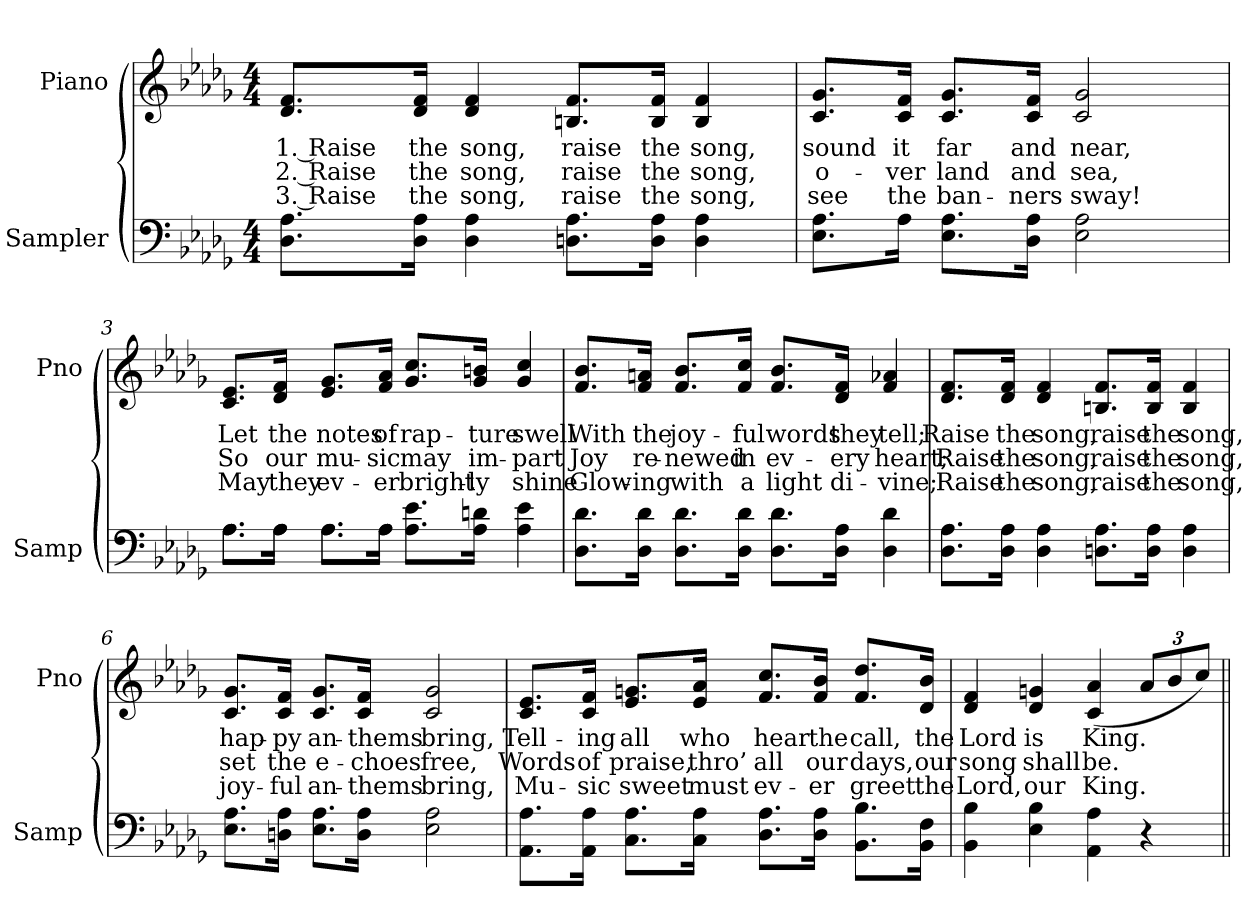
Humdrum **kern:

**kern	**kern	**text	**text	**text
*part2	*part1	*part1	*part1	*part1
*staff2	*staff1	*staff1	*staff1	*staff1
*I"Sampler	*I"Piano	*	*	*
*I'Samp	*I'Pno	*	*	*
*clefF4	*clefG2	*	*	*
*k[b-e-a-d-g-]	*k[b-e-a-d-g-]	*	*	*
*D-:	*D-:	*	*	*
*M4/4	*M4/4	*	*	*
=1	=1	=1	=1	=1
8.D-\ 8.A-\L	8.d-/ 8.f/L	1. Raise	2. Raise	3. Raise
16D-\ 16A-\Jk	16d-/ 16f/Jk	the	the	the
4D- 4A-	4d- 4f	song,	song,	song,
8.Dn\ 8.A-\L	8.Bn/ 8.f/L	raise	raise	raise
16D\ 16A-\Jk	16B/ 16f/Jk	the	the	the
4D 4A-	4B 4f	song,	song,	song,
=2	=2	=2	=2	=2
8.E-\ 8.A-\L	8.c/ 8.g-/L	sound	o-	see
16A-\Jk	16c/ 16f/Jk	it	-ver	the
8.E-\ 8.A-\L	8.c/ 8.g-/L	far	land	ban-
16D-\ 16A-\Jk	16c/ 16f/Jk	and	and	-ners
2E- 2A-	2c 2g-	near,	sea,	sway!
=3	=3	=3	=3	=3
*^	*	*	*	*
8.A-\L	8.A-\L	8.c/ 8.e-/L	Let	So	May
16A-\Jk	16A-\Jk	16d-/ 16f/Jk	the	our	they
8.A-\L	8.A-\L	8.e-/ 8.g-/L	notes	mu-	ev-
16A-\Jk	16A-\Jk	16f/ 16a-/Jk	of	-sic	-er
8.A-\ 8.e-\L	2ryy	8.g-/ 8.cc/L	rap-	may	bright-
16A-\ 16dn\Jk	.	16g-/ 16bn/Jk	-ture	im-	-ly
4A- 4e-	.	4g- 4cc	swell	-part	shine
*v	*v	*	*	*	*
=4	=4	=4	=4	=4
8.D-\ 8.d-\L	8.f/ 8.b-/L	With	Joy	Glow-
16D-\ 16d-\Jk	16f/ 16an/Jk	the	re-	-ing
8.D-\ 8.d-\L	8.f/ 8.b-/L	joy-	-newed	with
16D-\ 16d-\Jk	16f/ 16cc/Jk	-ful	in	a
8.D-\ 8.d-\L	8.f/ 8.b-/L	words	ev-	light
16D-\ 16A-\Jk	16d-/ 16f/Jk	they	-ery	di-
4D- 4d-	4f 4a-X	tell;	heart;	-vine;
=5	=5	=5	=5	=5
8.D-\ 8.A-\L	8.d-/ 8.f/L	Raise	Raise	Raise
16D-\ 16A-\Jk	16d-/ 16f/Jk	the	the	the
4D- 4A-	4d- 4f	song,	song,	song,
8.Dn\ 8.A-\L	8.Bn/ 8.f/L	raise	raise	raise
16D\ 16A-\Jk	16B/ 16f/Jk	the	the	the
4D 4A-	4B 4f	song,	song,	song,
=6	=6	=6	=6	=6
8.E-\ 8.A-\L	8.c/ 8.g-/L	hap-	set	joy-
16Dn\ 16A-\Jk	16c/ 16f/Jk	-py	the	-ful
8.E-\ 8.A-\L	8.c/ 8.g-/L	an-	e-	an-
16D\ 16A-\Jk	16c/ 16f/Jk	-thems	-choes	-thems
2E- 2A-	2c 2g-	bring,	free,	bring,
=7	=7	=7	=7	=7
8.AA-\ 8.A-\L	8.c/ 8.e-/L	Tell-	Words	Mu-
16AA-\ 16A-\Jk	16c/ 16f/Jk	-ing	of	-sic
8.C\ 8.A-\L	8.e-/ 8.gn/L	all	praise,	sweet
16C\ 16A-\Jk	16e-/ 16a-/Jk	who	thro’	must
8.D-\ 8.A-\L	8.f/ 8.cc/L	hear	all	ev-
16D-\ 16A-\Jk	16f/ 16b-/Jk	the	our	-er
8.BB-\ 8.B-\L	8.f/ 8.dd-/L	call,	days,	greet
16BB-\ 16F\Jk	16d-/ 16b-/Jk	the	our	the
=8	=8	=8	=8	=8
4BB- 4B-	4d- 4f	Lord	song	Lord,
4E- 4B-	4d- 4gn	is	shall	our
4AA- 4A-	(4c 4a-	King.	be.	King.
4r	12a-/L	.	.	.
.	12b-/	.	.	.
.	12cc/J)	.	.	.
=||	=||	=||	=||	=||
*-	*-	*-	*-	*-
